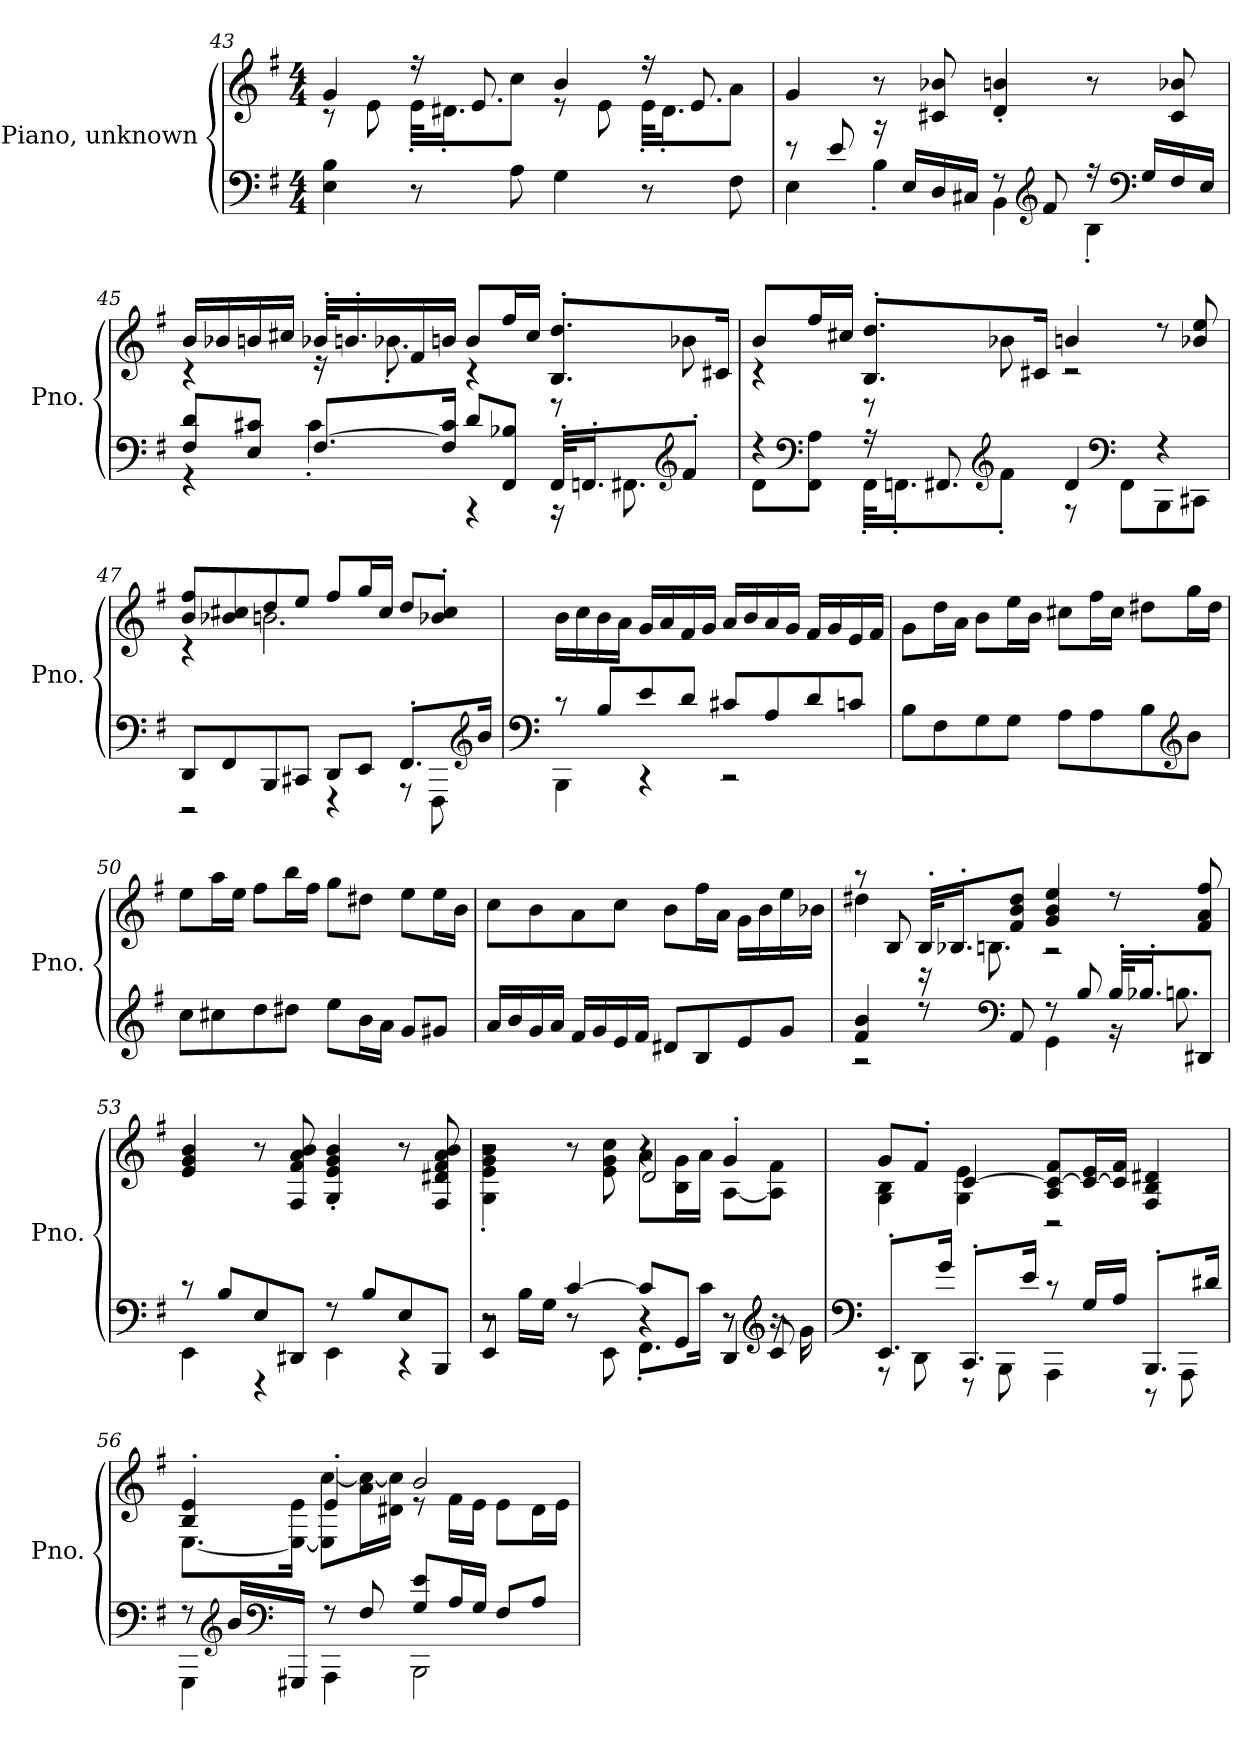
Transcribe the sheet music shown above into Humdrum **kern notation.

**kern	**kern
*part1	*part1
*staff2	*staff1
*I"Piano, unknown	*
*I'Pno.	*
*clefF4	*clefG2
*k[f#]	*k[f#]
*M4/4	*M4/4
=43	=43
*	*^
4E\ 4B\	4g/	8r
.	.	8e\
8r	16r	32e'\KLL
.	.	16.d#X'\J
.	8.e/	.
8A\	.	8cc\J
4G\	4b/	8r
.	.	8e\
8r	16r	32e'\KLL
.	.	16.d#'\J
.	8.e/	.
8F#\	.	8a\J
*	*v	*v
!!LO:LB:g=z
=44	=44
*^	*
8r	4E\	4g/
8e/	.	.
16r	4B'\	8r
16E/LL	.	.
16D/	.	8c#X/ 8b-X/
16C#X/JJ	.	.
8r	4BB\	4d/' 4bn/'
*clefG2	*	*
8f#/	.	.
16r	4B'\	8r
*clefF4	*	*
16G/LL	.	.
16F#/	.	8c#/ 8b-X/
16E/JJ	.	.
=45	=45	=45
*	*	*^
8F#/ 8d/L	4r	16b/LL	4r
.	.	16b-X/	.
8E/ 8c#X/J	.	16bn/	.
.	.	16cc#X/JJ	.
[8.F#/L	4c#'\	32b-X'/KLL	16r
.	.	16.bn'/	.
.	.	.	8.b-X'\
.	.	16f#/	.
16F#/] 16c#/Jk	.	16bn/JJ	.
8d/L	4r	8b/L	4r
8FF#/ 8B-X/J	.	16ff#/L	.
.	.	16cc#/JJ	.
32FF#'/KLL	16r	8.B/' 8.dd/'L	8r
16.FFn'/J	.	.	.
.	8.FF#X\	.	.
*clefG2	*	*	*
8f#'/J	.	.	8b-X\
.	.	16c#X/Jk	.
!!LO:LB:g=z	!!
=46	=46	=46	=46
4r	8d\L	8b/L	4r
*clefF4	*	*	*
.	8FF#\ 8A\J	16ff#/L	.
.	.	16cc#X/JJ	.
16r	32FF#'\KLL	8.B/' 8.dd/'L	8r
.	16.FFn'\J	.	.
8.FF#X/	.	.	.
*clefG2	*	*	*
.	8f#'\J	.	8b-X\
.	.	16c#X/Jk	.
4d/	8r	4bn/	2r
*clefF4	*	*	*
.	8FF#\L	.	.
4r	8BBB\	8r	.
.	8CC#X\J	8b-X/ 8ee/	.
=47	=47	=47	=47
8DD/L	2r	8b/ 8ff#/L	4r
8FF#/	.	8b-X/ 8cc#X/	.
8BBB/	.	8dd/	2.bn\
8CC#X/J	.	8ee/J	.
8DD/L	4r	8ff#/L	.
8EE/J	.	16gg/L	.
.	.	16cc#/JJ	.
8.FF#'/L	8r	8dd/L	.
.	8FFF#\	8b-X/' 8cc#/'J	.
*clefG2	*	*	*
16b/Jk	.	.	.
*	*	*v	*v
!!LO:LB:g=z
=48	=48	=48
*clefF4	*	*
8r	4BBB\	16b\LL
.	.	16cc\
8B/L	.	16b\
.	.	16a\JJ
8e/	4r	16g/LL
.	.	16a/
8d/J	.	16f#/
.	.	16g/JJ
8c#X/L	2r	16a/LL
.	.	16b/
8A/	.	16a/
.	.	16g/JJ
8d/	.	16f#/LL
.	.	16g/
8cn/J	.	16e/
.	.	16f#/JJ
*v	*v	*
=49	=49
8B\L	8g\L
8F#\	16dd\L
.	16a\JJ
8G\	8b\L
8G\J	16ee\L
.	16b\JJ
8A\L	8cc#X\L
8A\	16ff#\L
.	16cc#\JJ
8B\	8dd#X\L
*clefG2	*
8b\J	16gg\L
.	16dd#\JJ
!!LO:LB:g=z
=50	=50
8cc\L	8ee\L
8cc#X\	16aa\L
.	16ee\JJ
8dd\	8ff#\L
8dd#X\J	16bb\L
.	16ff#\JJ
8ee\L	8gg\L
16b\L	8dd#X\J
16a\JJ	.
8g/L	8ee\L
8g#X/J	16ee\L
.	16b\JJ
=51	=51
16a/LL	8cc\L
16b/	.
16g/	8b\
16a/JJ	.
16f#/LL	8a\
16g/	.
16e/	8cc\J
16f#/JJ	.
8d#X/L	8b\L
8B/	16ff#\L
.	16a\JJ
8e/	16g\LL
.	16b\
8g/J	16ee\
.	16b-X\JJ
!!LO:PB:g=z
=52	=52
*^	*^
4f#/ 4b/	2r	8r	4dd#X\
.	.	8B/	.
8r	.	32B'/KLL	16r
.	.	16.B-X'/J	.
.	.	.	8.Bn\
*clefF4	*	*	*
8AA/	.	8f#/ 8b/ 8dd#/J	.
8r	4GG\	4g/ 4b/ 4ee/	2r
8B/	.	.	.
32B'/KLL	16r	8r	.
16.B-X'/J	.	.	.
.	8.Bn\	.	.
8DD#X/J	.	8f#/ 8a/ 8ff#/	.
*	*	*v	*v
=53	=53	=53
8r	4EE\	4e/ 4g/ 4b/
8B/L	.	.
8E/	4r	8r
8DD#X/J	.	8F#/ 8f#/ 8a/ 8b/
8r	4EE\	4G/' 4e/' 4g/' 4b/'
8B/L	.	.
8E/	4r	8r
8BBB/J	.	8F#/ 8d#X/ 8f#/ 8a/ 8b/
!!LO:LB:g=z
=54	=54	=54
*	*^	*^
*	*	*	*	*^
2r	8r	4EE/	2r	4G\' 4e\' 4g\' 4b\'	2r
.	16B\LL	.	.	.	.
.	16G\JJ	.	.	.	.
.	8r	[4c/	.	8r	.
.	8EE\	.	.	8e\ 8g\ 8cc\	.
4r	8.FF#'\L	8c/L]	4r	8a\L	2d/
.	.	8GG/J	.	16B\ 16g\L	.
.	16c\Jk	.	.	16a\JJ	.
8r	8r	4DD/	4g'/	[8A\L	.
*clefG2	*	*	*	*	*
8c/	16r	.	.	8A\] 8f#\J	.
.	16g\	.	.	.	.
*v	*v	*v	*	*	*
*	*v	*v	*v
=55	=55
*clefF4	*
*^	*^
8.EE'/L	8r	8g/L	4G\ 4B\
.	8DD\	8f#'/J	.
16g/Jk	.	.	.
8.CC'/L	8r	[4c/	4G\ 4e\
.	8BBB\	.	.
16e/Jk	.	.	.
8r	4AAA\	8A/ 8c/_ 8f#/L	2r
16G/LL	.	16c/_ 16e/L	.
16A/JJ	.	16c/] 16f#/JJ	.
8.BBB'/L	8r	4F#/ 4B/ 4d#X/	.
.	8AAA\	.	.
16d#X/Jk	.	.	.
!!LO:LB:g=z	!!
=56	=56	=56	=56
8r	4GGG\	4B/' 4e/'	[8.E\L
*clefG2	*	*	*
16b/LL	.	.	.
*clefF4	*	*	*
16GGG#X/JJ	.	.	16E\_ 16e\Jk
8r	4AAA\	4e'/	8E\] [8cc\L
8F#/	.	.	16a\ 16cc\_L
.	.	.	16d#X\ 16cc\]JJ
8G/ 8e/L	2BBB\	2b/	8r
16A/L	.	.	16f#\LL
16G/JJ	.	.	16e\JJ
8F#/L	.	.	8e\L
8A/J	.	.	16d#\L
.	.	.	16e\JJ
*v	*v	*	*
*	*v	*v
=	=
*-	*-
